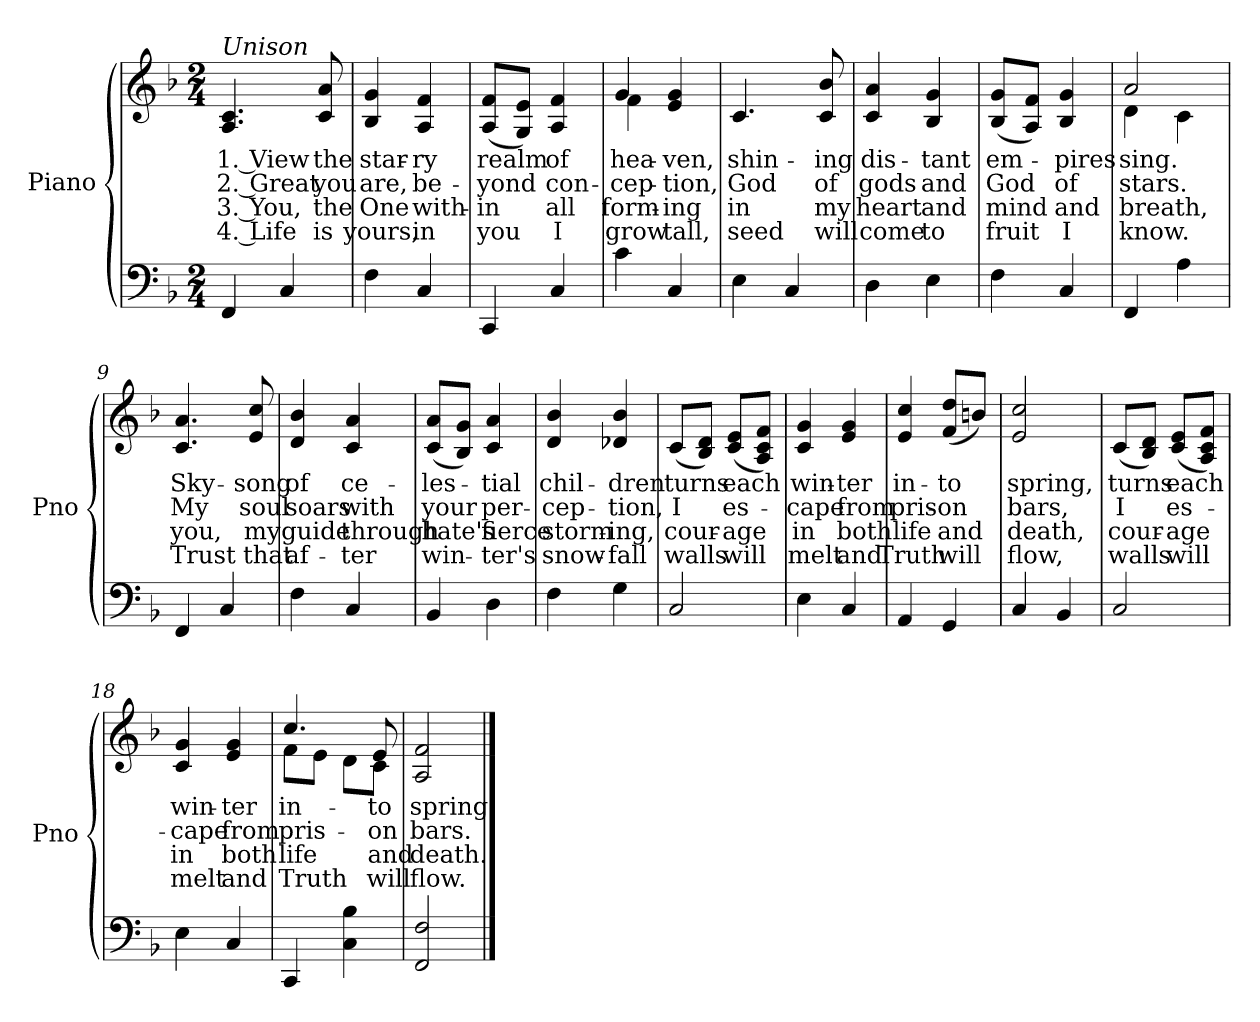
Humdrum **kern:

**kern	**kern	**text	**text	**text	**text
*part2	*part1	*part1	*part1	*part1	*part1
*staff2	*staff1	*staff1	*staff1	*staff1	*staff1
*I"Piano	*I"Piano	*	*	*	*
*I'Pno	*I'Pno	*	*	*	*
*clefF4	*clefG2	*	*	*	*
*k[b-]	*k[b-]	*	*	*	*
*M2/4	*M2/4	*	*	*	*
*MM92	*MM92	*	*	*	*
=1	=1	=1	=1	=1	=1
!	!LO:TX:a:i:t=Unison	!	!	!	!
!	!	!LO:LY:b	!LO:LY:b	!LO:LY:b	!LO:LY:b
4FF/	4.A/ 4.c/	1. View	2. Great	3. You,	4. Life
4C/	.	.	.	.	.
!	!	!LO:LY:b	!LO:LY:b	!LO:LY:b	!LO:LY:b
.	8c/ 8a/	the	you	the	is
=2	=2	=2	=2	=2	=2
!	!	!LO:LY:b	!LO:LY:b	!LO:LY:b	!LO:LY:b
4F\	4B-/ 4g/	star-	are,	One	yours,
!	!	!LO:LY:b	!LO:LY:b	!LO:LY:b	!LO:LY:b
4C/	4A/ 4f/	-ry	be-	with-	in
=3	=3	=3	=3	=3	=3
!	!	!LO:LY:b	!LO:LY:b	!LO:LY:b	!LO:LY:b
4CC/	(>8A/ 8f/L	realm	-yond	-in	you
.	8G/ 8e/J)	.	.	.	.
!	!	!LO:LY:b	!LO:LY:b	!LO:LY:b	!LO:LY:b
4C/	4A/ 4f/	of	con-	all	I
=4	=4	=4	=4	=4	=4
!	!	!LO:LY:b	!LO:LY:b	!LO:LY:b	!LO:LY:b
*	*^	*	*	*	*
4c\	4g/	4f\	hea-	-cep-	form-	grow
!	!	!	!LO:LY:b	!LO:LY:b	!LO:LY:b	!LO:LY:b
4C/	4e/ 4g/	4ryy	-ven,	-tion,	-ing	tall,
=5	=5	=5	=5	=5	=5	=5
!	!	!	!LO:LY:b	!LO:LY:b	!LO:LY:b	!LO:LY:b
*	*v	*v	*	*	*	*
4E\	4.c/	shin-	God	in	seed
4C/	.	.	.	.	.
!	!	!LO:LY:b	!LO:LY:b	!LO:LY:b	!LO:LY:b
.	8c/ 8b-/	-ing	of	my	will
!!LO:LB:g=z
=6	=6	=6	=6	=6	=6
!	!	!LO:LY:b	!LO:LY:b	!LO:LY:b	!LO:LY:b
4D\	4c/ 4a/	dis-	gods	heart	come
!	!	!LO:LY:b	!LO:LY:b	!LO:LY:b	!LO:LY:b
4E\	4B-/ 4g/	-tant	and	and	to
=7	=7	=7	=7	=7	=7
!	!	!LO:LY:b	!LO:LY:b	!LO:LY:b	!LO:LY:b
4F\	(>8B-/ 8g/L	em-	God	mind	fruit
.	8A/ 8f/J)	.	.	.	.
!	!	!LO:LY:b	!LO:LY:b	!LO:LY:b	!LO:LY:b
4C/	4B-/ 4g/	-pires	of	and	I
=8	=8	=8	=8	=8	=8
!	!	!LO:LY:b	!LO:LY:b	!LO:LY:b	!LO:LY:b
*	*^	*	*	*	*
4FF/	2a/	4d\	sing.	stars.	breath,	know.
4A\	.	4c\	.	.	.	.
=9	=9	=9	=9	=9	=9	=9
!	!	!	!LO:LY:b	!LO:LY:b	!LO:LY:b	!LO:LY:b
*	*v	*v	*	*	*	*
4FF/	4.c/ 4.a/	Sky-	My	you,	Trust
4C/	.	.	.	.	.
!	!	!LO:LY:b	!LO:LY:b	!LO:LY:b	!LO:LY:b
.	8e/ 8cc/	-song	soul	my	that
=10	=10	=10	=10	=10	=10
!	!	!LO:LY:b	!LO:LY:b	!LO:LY:b	!LO:LY:b
4F\	4d/ 4b-/	of	soars	guide	af-
!	!	!LO:LY:b	!LO:LY:b	!LO:LY:b	!LO:LY:b
4C/	4c/ 4a/	ce-	with	through	-ter
!!LO:LB:g=z
=11	=11	=11	=11	=11	=11
!	!	!LO:LY:b	!LO:LY:b	!LO:LY:b	!LO:LY:b
4BB-/	(>8c/ 8a/L	-les-	your	hate's	win-
.	8B-/ 8g/J)	.	.	.	.
!	!	!LO:LY:b	!LO:LY:b	!LO:LY:b	!LO:LY:b
4D\	4c/ 4a/	-tial	per-	fierce	-ter's
=12	=12	=12	=12	=12	=12
!	!	!LO:LY:b	!LO:LY:b	!LO:LY:b	!LO:LY:b
4F\	4d/ 4b-/	chil-	-cep-	storm-	snow-
!	!	!LO:LY:b	!LO:LY:b	!LO:LY:b	!LO:LY:b
4G\	4d-X/ 4b-/	-dren	-tion,	-ing,	-fall
=13	=13	=13	=13	=13	=13
!	!	!LO:LY:b	!LO:LY:b	!LO:LY:b	!LO:LY:b
2C/	(>8c/L	turns	I	cour-	walls
.	8B-/ 8d/J)	.	.	.	.
!	!	!LO:LY:b	!LO:LY:b	!LO:LY:b	!LO:LY:b
.	(>8c/ 8e/L	each	es-	-age	will
.	8A/ 8c/ 8f/J)	.	.	.	.
=14	=14	=14	=14	=14	=14
!	!	!LO:LY:b	!LO:LY:b	!LO:LY:b	!LO:LY:b
4E\	4c/ 4g/	win-	-cape	in	melt
!	!	!LO:LY:b	!LO:LY:b	!LO:LY:b	!LO:LY:b
4C/	4e/ 4g/	-ter	from	both	and
=15	=15	=15	=15	=15	=15
!	!	!LO:LY:b	!LO:LY:b	!LO:LY:b	!LO:LY:b
4AA/	4e/ 4cc/	in-	pris-	life	Truth
!	!	!LO:LY:b	!LO:LY:b	!LO:LY:b	!LO:LY:b
4GG/	(>8f/ 8dd/L	-to	-on	and	will
.	8bn/J)	.	.	.	.
!!LO:PB:g=z
=16	=16	=16	=16	=16	=16
!	!	!LO:LY:b	!LO:LY:b	!LO:LY:b	!LO:LY:b
4C/	2e/ 2cc/	spring,	bars,	death,	flow,
4BB-/	.	.	.	.	.
=17	=17	=17	=17	=17	=17
!	!	!LO:LY:b	!LO:LY:b	!LO:LY:b	!LO:LY:b
2C/	(>8c/L	turns	I	cour-	walls
.	8B-/ 8d/J)	.	.	.	.
!	!	!LO:LY:b	!LO:LY:b	!LO:LY:b	!LO:LY:b
.	(>8c/ 8e/L	each	es-	-age	will
.	8A/ 8c/ 8f/J)	.	.	.	.
=18	=18	=18	=18	=18	=18
!	!	!LO:LY:b	!LO:LY:b	!LO:LY:b	!LO:LY:b
4E\	4c/ 4g/	win-	-cape	in	melt
!	!	!LO:LY:b	!LO:LY:b	!LO:LY:b	!LO:LY:b
4C/	4e/ 4g/	-ter	from	both	and
=19	=19	=19	=19	=19	=19
!	!	!LO:LY:b	!LO:LY:b	!LO:LY:b	!LO:LY:b
*	*^	*	*	*	*
4CC/	4.cc/	8f\L	in-	pris-	life	Truth
.	.	8e\J	.	.	.	.
4C\ 4B-\	.	8d\L	.	.	.	.
!	!	!	!LO:LY:b	!LO:LY:b	!LO:LY:b	!LO:LY:b
.	8e/	8c\J	-to	-on	and	will
=20	=20	=20	=20	=20	=20	=20
!	!	!	!LO:LY:b	!LO:LY:b	!LO:LY:b	!LO:LY:b
*	*v	*v	*	*	*	*
2FF/ 2F/	2A/ 2f/	spring.	bars.	death.	flow.
==	==	==	==	==	==
*-	*-	*-	*-	*-	*-
